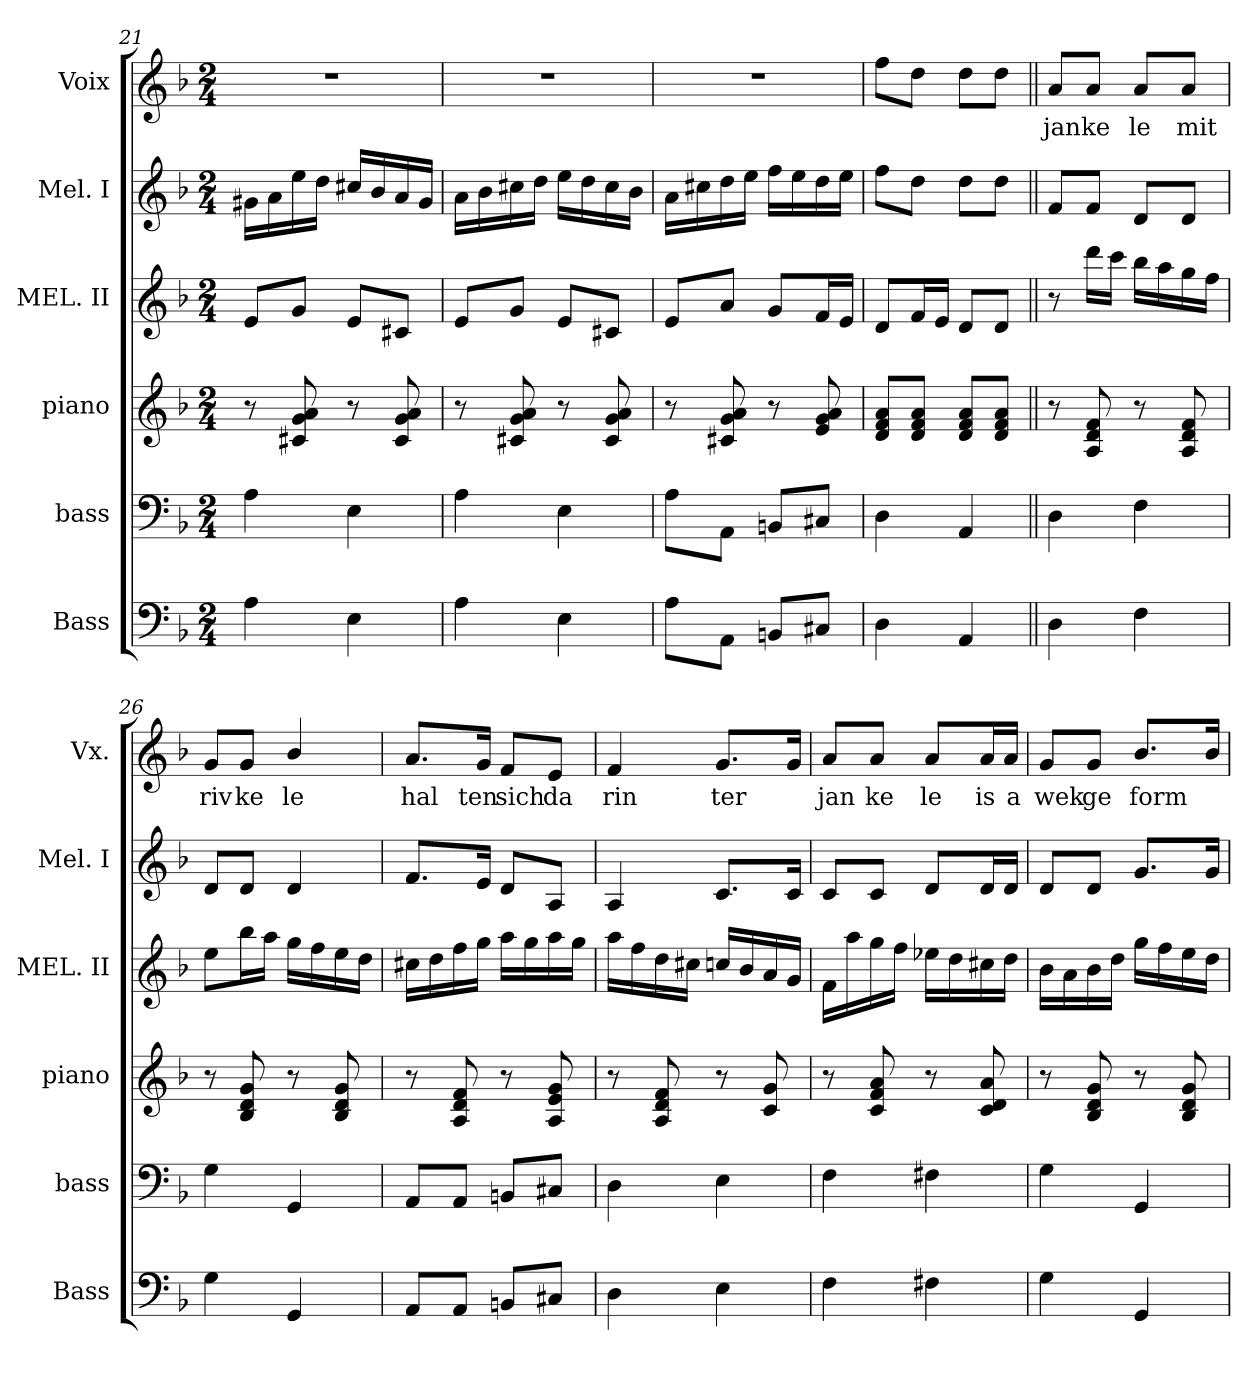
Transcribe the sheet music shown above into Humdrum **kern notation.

**kern	**kern	**kern	**kern	**kern	**kern	**text
*part6	*part5	*part4	*part3	*part2	*part1	*part1
*staff6	*staff5	*staff4	*staff3	*staff2	*staff1	*staff1
*I"Bass	*I"bass	*I"piano	*I"MEL. II	*I"Mel. I	*I"Voix	*
*I'Bass	*I'bass	*I'piano	*I'MEL. II	*I'Mel. I	*I'Vx.	*
*clefF4	*clefF4	*clefG2	*clefG2	*clefG2	*clefG2	*
*ITrd7c12	*	*	*	*	*	*
*k[b-]	*k[b-]	*k[b-]	*k[b-]	*k[b-]	*k[b-]	*
*M2/4	*M2/4	*M2/4	*M2/4	*M2/4	*M2/4	*
=21	=21	=21	=21	=21	=21	=21
4AA\	4A\	8r	8e/L	16g#X\LL	2r	.
.	.	.	.	16a\	.	.
.	.	8c#X/ 8g/ 8a/	8g/J	16ee\	.	.
.	.	.	.	16dd\JJ	.	.
4EE\	4E\	8r	8e/L	16cc#X/LL	.	.
.	.	.	.	16b-/	.	.
.	.	8c#/ 8g/ 8a/	8c#X/J	16a/	.	.
.	.	.	.	16g#/JJ	.	.
=22	=22	=22	=22	=22	=22	=22
4AA\	4A\	8r	8e/L	16a\LL	2r	.
.	.	.	.	16b-\	.	.
.	.	8c#X/ 8g/ 8a/	8g/J	16cc#X\	.	.
.	.	.	.	16dd\JJ	.	.
4EE\	4E\	8r	8e/L	16ee\LL	.	.
.	.	.	.	16dd\	.	.
.	.	8c#/ 8g/ 8a/	8c#X/J	16cc#\	.	.
.	.	.	.	16b-\JJ	.	.
=23	=23	=23	=23	=23	=23	=23
8AA\L	8A\L	8r	8e/L	16a\LL	2r	.
.	.	.	.	16cc#X\	.	.
8AAA\J	8AA\J	8c#X/ 8g/ 8a/	8a/J	16dd\	.	.
.	.	.	.	16ee\JJ	.	.
8BBBn/L	8BBn/L	8r	8g/L	16ff\LL	.	.
.	.	.	.	16ee\	.	.
8CC#X/J	8C#X/J	8e/ 8g/ 8a/	16f/L	16dd\	.	.
.	.	.	16e/JJ	16ee\JJ	.	.
!!LO:LB:g=z
=24	=24	=24	=24	=24	=24	=24
4DD\	4D\	8d/ 8f/ 8a/L	8d/L	8ff\L	8ff\L	.
.	.	8d/ 8f/ 8a/J	16f/L	8dd\J	8dd\J	.
.	.	.	16e/JJ	.	.	.
4AAA/	4AA/	8d/ 8f/ 8a/L	8d/L	8dd\L	8dd\L	.
.	.	8d/ 8f/ 8a/J	8d/J	8dd\J	8dd\J	.
=25||	=25||	=25||	=25||	=25||	=25||	=25||
4DD\	4D\	8r	8r	8f/L	8a/L	jan
.	.	8A/ 8d/ 8f/	16ddd\LL	8f/J	8a/J	ke
.	.	.	16ccc\JJ	.	.	.
4FF\	4F\	8r	16bb-\LL	8d/L	8a/L	le
.	.	.	16aa\	.	.	.
.	.	8A/ 8d/ 8f/	16gg\	8d/J	8a/J	mit
.	.	.	16ff\JJ	.	.	.
=26	=26	=26	=26	=26	=26	=26
4GG\	4G\	8r	8ee\L	8d/L	8g/L	riv
.	.	8B-/ 8d/ 8g/	16bb-\L	8d/J	8g/J	ke
.	.	.	16aa\JJ	.	.	.
4GGG/	4GG/	8r	16gg\LL	4d/	4b-/	le
.	.	.	16ff\	.	.	.
.	.	8B-/ 8d/ 8g/	16ee\	.	.	.
.	.	.	16dd\JJ	.	.	.
=27	=27	=27	=27	=27	=27	=27
8AAA/L	8AA/L	8r	16cc#X\LL	8.f/L	8.a/L	hal
.	.	.	16dd\	.	.	.
8AAA/J	8AA/J	8A/ 8d/ 8f/	16ff\	.	.	.
.	.	.	16gg\JJ	16e/Jk	16g/Jk	ten
8BBBn/L	8BBn/L	8r	16aa\LL	8d/L	8f/L	sich
.	.	.	16gg\	.	.	.
8CC#X/J	8C#X/J	8A/ 8e/ 8g/	16aa\	8A/J	8e/J	da
.	.	.	16gg\JJ	.	.	.
!!LO:PB:g=z
=28	=28	=28	=28	=28	=28	=28
4DD\	4D\	8r	16aa\LL	4A/	4f/	rin
.	.	.	16ff\	.	.	.
.	.	8A/ 8d/ 8f/	16dd\	.	.	.
.	.	.	16cc#X\JJ	.	.	.
4EE\	4E\	8r	16ccn/LL	8.c/L	8.g/L	ter
.	.	.	16b-/	.	.	.
.	.	8c/ 8g/	16a/	.	.	.
.	.	.	16g/JJ	16c/Jk	16g/Jk	.
=29	=29	=29	=29	=29	=29	=29
4FF\	4F\	8r	16f\LL	8c/L	8a/L	jan
.	.	.	16aa\	.	.	.
.	.	8c/ 8f/ 8a/	16gg\	8c/J	8a/J	ke
.	.	.	16ff\JJ	.	.	.
4FF#X\	4F#X\	8r	16ee-X\LL	8d/L	8a/L	le
.	.	.	16dd\	.	.	.
.	.	8c/ 8d/ 8a/	16cc#X\	16d/L	16a/L	is
.	.	.	16dd\JJ	16d/JJ	16a/JJ	a
=30	=30	=30	=30	=30	=30	=30
4GG\	4G\	8r	16b-\LL	8d/L	8g/L	wek
.	.	.	16a\	.	.	.
.	.	8B-/ 8d/ 8g/	16b-\	8d/J	8g/J	ge
.	.	.	16dd\JJ	.	.	.
4GGG/	4GG/	8r	16gg\LL	8.g/L	8.b-/L	form
.	.	.	16ff\	.	.	.
.	.	8B-/ 8d/ 8g/	16ee\	.	.	.
.	.	.	16dd\JJ	16g/Jk	16b-/Jk	.
=	=	=	=	=	=	=
*-	*-	*-	*-	*-	*-	*-
